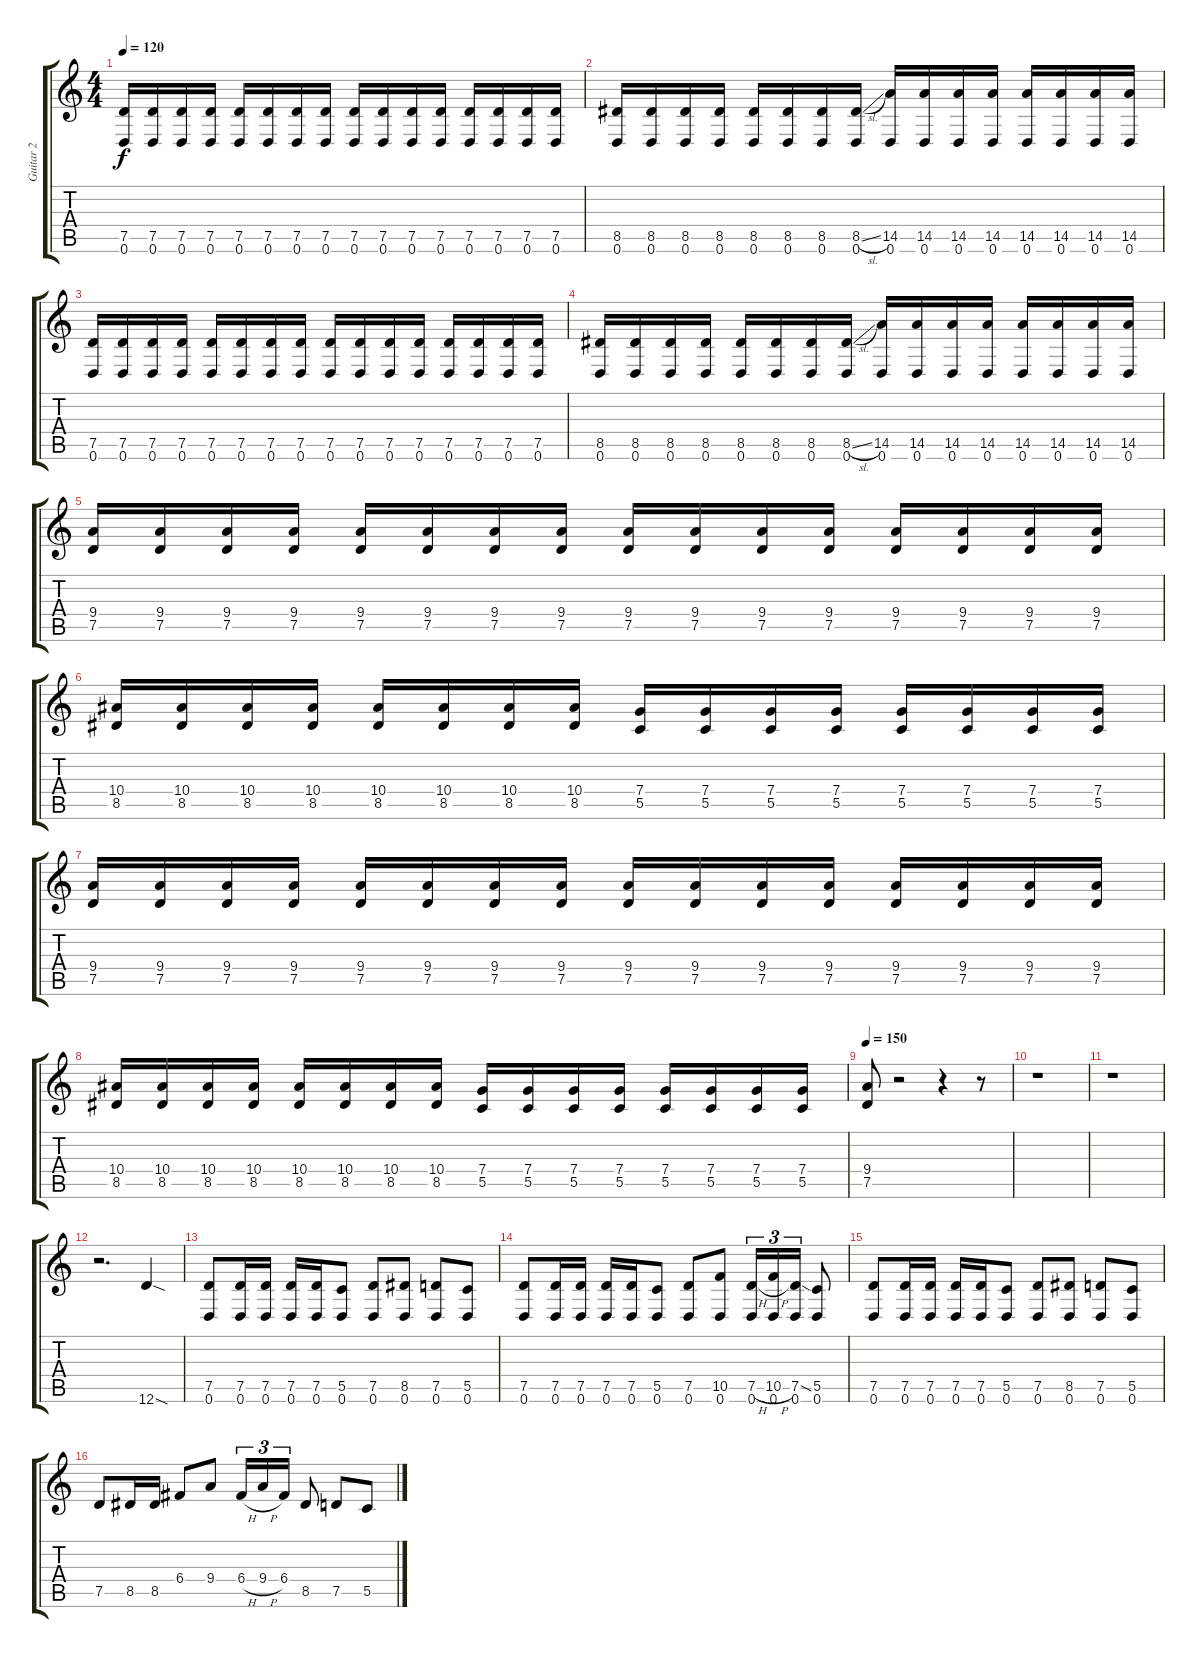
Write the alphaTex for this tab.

\track ("Guitar 2" "Guitar 2") {instrument distortionguitar}
\staff {score tabs}
\tuning (D4 A3 F3 C3 G2 D2) {hide}
\ts (4 4)
\tempo 120
\clef g2
\ks c
(7.5 0.6).16{dy f} (7.5 0.6).16 (7.5 0.6).16 (7.5 0.6).16 (7.5 0.6).16 (7.5 0.6).16 (7.5 0.6).16 (7.5 0.6).16 (7.5 0.6).16 (7.5 0.6).16 (7.5 0.6).16 (7.5 0.6).16 (7.5 0.6).16 (7.5 0.6).16 (7.5 0.6).16 (7.5 0.6).16 |
(8.5 0.6).16 (8.5 0.6).16 (8.5 0.6).16 (8.5 0.6).16 (8.5 0.6).16 (8.5 0.6).16 (8.5 0.6).16 (8.5{sl} 0.6).16 (14.5 0.6).16 (14.5 0.6).16 (14.5 0.6).16 (14.5 0.6).16 (14.5 0.6).16 (14.5 0.6).16 (14.5 0.6).16 (14.5 0.6).16 |
(7.5 0.6).16 (7.5 0.6).16 (7.5 0.6).16 (7.5 0.6).16 (7.5 0.6).16 (7.5 0.6).16 (7.5 0.6).16 (7.5 0.6).16 (7.5 0.6).16 (7.5 0.6).16 (7.5 0.6).16 (7.5 0.6).16 (7.5 0.6).16 (7.5 0.6).16 (7.5 0.6).16 (7.5 0.6).16 |
(8.5 0.6).16 (8.5 0.6).16 (8.5 0.6).16 (8.5 0.6).16 (8.5 0.6).16 (8.5 0.6).16 (8.5 0.6).16 (8.5{sl} 0.6).16 (14.5 0.6).16 (14.5 0.6).16 (14.5 0.6).16 (14.5 0.6).16 (14.5 0.6).16 (14.5 0.6).16 (14.5 0.6).16 (14.5 0.6).16 |
(9.4 7.5).16 (9.4 7.5).16 (9.4 7.5).16 (9.4 7.5).16 (9.4 7.5).16 (9.4 7.5).16 (9.4 7.5).16 (9.4 7.5).16 (9.4 7.5).16 (9.4 7.5).16 (9.4 7.5).16 (9.4 7.5).16 (9.4 7.5).16 (9.4 7.5).16 (9.4 7.5).16 (9.4 7.5).16 |
(10.4 8.5).16 (10.4 8.5).16 (10.4 8.5).16 (10.4 8.5).16 (10.4 8.5).16 (10.4 8.5).16 (10.4 8.5).16 (10.4 8.5).16 (7.4 5.5).16 (7.4 5.5).16 (7.4 5.5).16 (7.4 5.5).16 (7.4 5.5).16 (7.4 5.5).16 (7.4 5.5).16 (7.4 5.5).16 |
(9.4 7.5).16 (9.4 7.5).16 (9.4 7.5).16 (9.4 7.5).16 (9.4 7.5).16 (9.4 7.5).16 (9.4 7.5).16 (9.4 7.5).16 (9.4 7.5).16 (9.4 7.5).16 (9.4 7.5).16 (9.4 7.5).16 (9.4 7.5).16 (9.4 7.5).16 (9.4 7.5).16 (9.4 7.5).16 |
(10.4 8.5).16 (10.4 8.5).16 (10.4 8.5).16 (10.4 8.5).16 (10.4 8.5).16 (10.4 8.5).16 (10.4 8.5).16 (10.4 8.5).16 (7.4 5.5).16 (7.4 5.5).16 (7.4 5.5).16 (7.4 5.5).16 (7.4 5.5).16 (7.4 5.5).16 (7.4 5.5).16 (7.4 5.5).16 |
\section ("" "")
\tempo 150
(9.4 7.5).8 r.2 r.4 r.8 |
r.1 |
r.1 |
r.2{d} 12.6{sod}.4 |
(7.5 0.6).8 (7.5 0.6).16 (7.5 0.6).16 (7.5 0.6).16 (7.5 0.6).16 (5.5 0.6).8 (7.5 0.6).8 (8.5 0.6).8 (7.5 0.6).8 (5.5 0.6).8 |
(7.5 0.6).8 (7.5 0.6).16 (7.5 0.6).16 (7.5 0.6).16 (7.5 0.6).16 (5.5 0.6).8 (7.5 0.6).8 (10.5 0.6).8 (7.5{h} 0.6).16{tu (3 2)} (10.5{h} 0.6).16{tu (3 2)} (7.5{ss} 0.6).16{tu (3 2)} (5.5 0.6).8 |
(7.5 0.6).8 (7.5 0.6).16 (7.5 0.6).16 (7.5 0.6).16 (7.5 0.6).16 (5.5 0.6).8 (7.5 0.6).8 (8.5 0.6).8 (7.5 0.6).8 (5.5 0.6).8 |
7.5.8 8.5.16 8.5.16 6.4.8 9.4.8 6.4{h}.16{tu (3 2)} 9.4{h}.16{tu (3 2)} 6.4.16{tu (3 2)} 8.5.8 7.5.8 5.5.8
